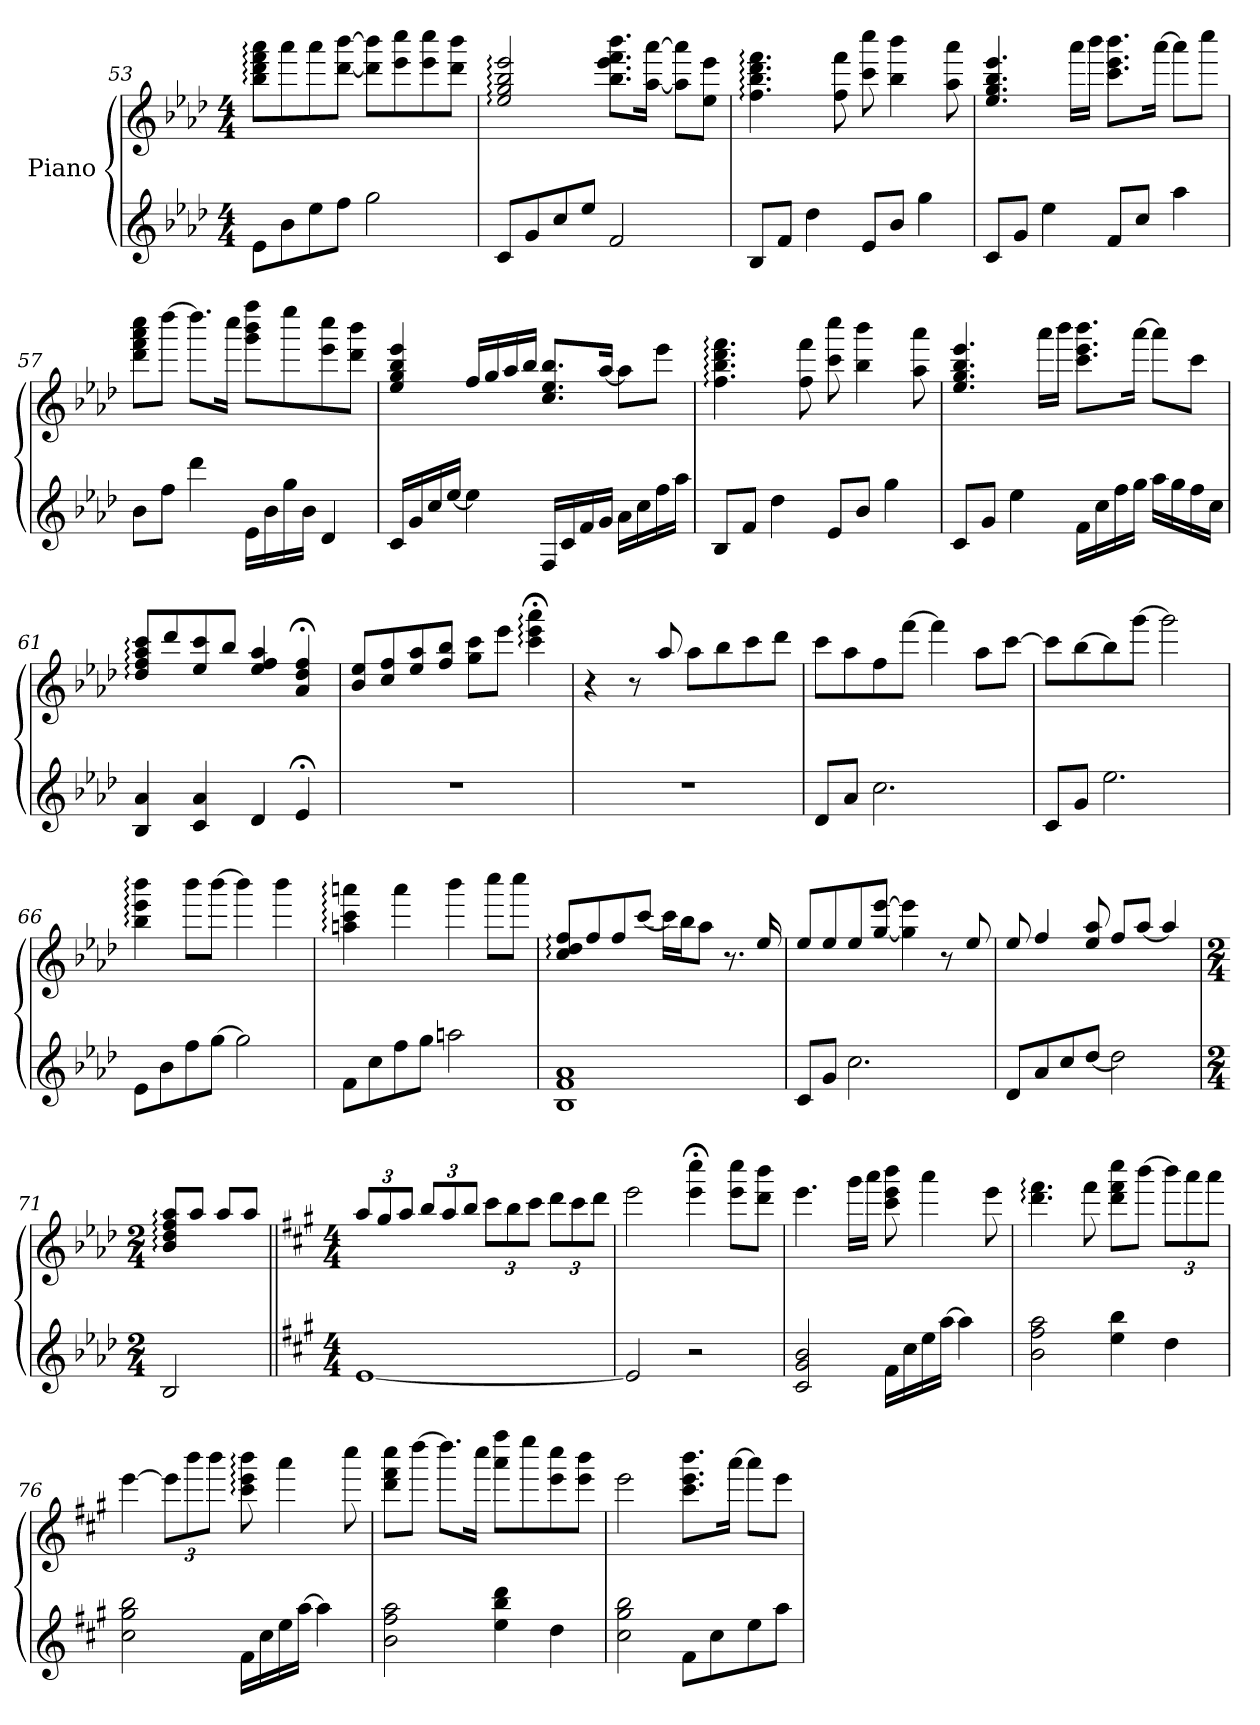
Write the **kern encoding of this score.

**kern	**kern
*part1	*part1
*staff2	*staff1
*I"Piano	*
*clefG2	*clefG2
*k[b-e-a-d-]	*k[b-e-a-d-]
*A-:	*A-:
*M4/4	*M4/4
=53	=53
8e-\L	8bb-\: 8ddd-\: 8fff\: 8aaa-\:L
8b-\	8aaa-\
8ee-\	8aaa-\
8ff\J	[8ddd-\ [8bbb-\J
2gg\	8ddd-\] 8bbb-\]L
.	8eee-\ 8cccc\
.	8eee-\ 8cccc\
.	8ddd-\ 8bbb-\J
=54	=54
8c/L	2ee-/: 2gg/: 2bb-/: 2eee-/:
8g/	.
8cc/	.
8ee-/J	.
2f/	8.bb-\ 8.eee-\ 8.fff\ 8.bbb-\L
.	[16aa-\ [16aaa-\Jk
.	8aa-\] 8aaa-\]L
.	8ee-\ 8eee-\J
!!LO:LB:g=z
=55	=55
8B-/L	4.ff\: 4.bb-\: 4.ddd-\: 4.fff\:
8f/J	.
4dd-\	.
.	8ff\ 8fff\
8e-/L	8ccc\ 8cccc\
8b-/J	4bb-\ 4bbb-\
4gg\	.
.	8aa-\ 8aaa-\
=56	=56
8c/L	4.ee-/ 4.gg/ 4.bb-/ 4.eee-/
8g/J	.
4ee-\	.
.	16aaa-\LL
.	16bbb-\JJ
8f/L	8.ccc\ 8.eee-\ 8.bbb-\L
8cc/J	.
.	[16aaa-\Jk
4aa-\	8aaa-\L]
.	8cccc\J
=57	=57
8b-\L	8ddd-\ 8fff\ 8aaa-\ 8cccc\L
8ff\J	[8dddd-\J
4ddd-\	8.dddd-\L]
.	16cccc\Jk
16e-\LL	8ggg\ 8bbb-\ 8ffff\L
16b-\	.
16gg\	8eeee-\
16b-\JJ	.
4d-/	8eee-\ 8cccc\
.	8ddd-\ 8bbb-\J
!!LO:LB:g=z
=58	=58
16c/LL	4ee-/ 4gg/ 4bb-/ 4eee-/
16g/	.
16cc/	.
[16ee-/JJ	.
4ee-\]	16ff/LL
.	16gg/
.	16aa-/
.	16bb-/JJ
16F/LL	8.cc/ 8.ee-/ 8.bb-/L
16c/	.
16f/	.
16g/JJ	[16aa-/Jk
16a-\LL	8aa-\L]
16cc\	.
16ff\	8eee-\J
16aa-\JJ	.
=59	=59
8B-/L	4.ff\: 4.bb-\: 4.ddd-\: 4.fff\:
8f/J	.
4dd-\	.
.	8ff\ 8fff\
8e-/L	8ccc\ 8cccc\
8b-/J	4bb-\ 4bbb-\
4gg\	.
.	8aa-\ 8aaa-\
=60	=60
8c/L	4.ee-/ 4.gg/ 4.bb-/ 4.eee-/
8g/J	.
4ee-\	.
.	16aaa-\LL
.	16bbb-\JJ
16f\LL	8.ccc\ 8.eee-\ 8.bbb-\L
16cc\	.
16ff\	.
16gg\JJ	[16aaa-\Jk
16aa-\LL	8aaa-\L]
16gg\	.
16ff\	8ccc\J
16cc\JJ	.
!!LO:LB:g=z
=61	=61
4B-/ 4a-/	8dd-/: 8ff/: 8aa-/: 8ccc/:L
.	8ddd-/
4c/ 4a-/	8ee-/ 8ccc/
.	8bb-/J
4d-/	4ee-/ 4ff/ 4aa-/
4e-;</	4a-/;< 4dd-/;< 4ff/;<
=62	=62
1r	8b-/ 8ee-/L
.	8cc/ 8ff/
.	8ee-/ 8aa-/
.	8ff/ 8bb-/J
.	8gg\ 8ccc\L
.	8eee-\J
.	4ccc\;<: 4eee-\;<: 4aaa-\;<:
=63	=63
1r	4r
.	8r
.	8aa-/
.	8aa-\L
.	8bb-\
.	8ccc\
.	8ddd-\J
=64	=64
8d-/L	8ccc\L
8a-/J	8aa-\
2.cc\	8ff\
.	[8fff\J
.	4fff\]
.	8aa-\L
.	[8ccc\J
=65	=65
8c/L	8ccc\L]
8g/J	[8bb-\
2.ee-\	8bb-\]
.	[8ggg\J
.	2ggg\]
!!LO:PB:g=z
=66	=66
8e-\L	4bb-\: 4eee-\: 4bbb-\:
8b-\	.
8ff\	8bbb-\L
[8gg\J	[8bbb-\J
2gg\]	4bbb-\]
.	4bbb-\
=67	=67
8f\L	4aan\: 4ccc\: 4aaan\:
8cc\	.
8ff\	4aaa\
8gg\J	.
2aan\	4bbb-\
.	8cccc\L
.	8cccc\J
=68	=68
1B- 1f 1a-	8cc/: 8dd-/: 8ff/:L
.	8ff/
.	8ff/
.	[8ccc/J
.	16ccc\LL]
.	16bb-\J
.	8aa-\J
.	8.r
.	16ee-/
=69	=69
8c/L	8ee-/L
8g/J	8ee-/
2.cc\	8ee-/
.	[8gg/ [8eee-/J
.	4gg\] 4eee-\]
.	8r
.	8ee-/
!!LO:LB:g=z
=70	=70
8d-/L	8ee-/
8a-/	4ff/
8cc/	.
[8dd-/J	8ee-/ 8aa-/
2dd-\]	8ff/L
.	[8aa-/J
.	4aa-/]
=71	=71
*M2/4	*M2/4
2B-/	8b-/: 8dd-/: 8ff/: 8aa-/:L
.	8aa-/J
.	8aa-/L
.	8aa-/J
=72||	=72||
*k[f#c#g#]	*k[f#c#g#]
*A:	*A:
*M4/4	*M4/4
*	*Xbrackettup
[1e	12aa/L
.	12gg#/
.	12aa/J
.	12bb/L
.	12aa/
.	12bb/J
.	12ccc#\L
.	12bb\
.	12ccc#\J
.	12ddd\L
.	12ccc#\
.	12ddd\J
=73	=73
2e/]	2eee\
2r	4eee\;< 4cccc#\;<
.	8eee\ 8cccc#\L
.	8ddd\ 8bbb\J
!!LO:LB:g=z
=74	=74
2c#/ 2g#/ 2b/	4.eee\
.	16ggg#\LL
.	16aaa\JJ
16f#\LL	8ccc#\ 8eee\ 8bbb\
16cc#\	.
16ee\	4aaa\
[16aa\JJ	.
4aa\]	.
.	8eee\
=75	=75
2b\ 2ff#\ 2aa\	4.ddd\: 4.fff#\:
.	8fff#\
4ee\ 4bb\	8ddd\ 8fff#\ 8cccc#\L
.	[8bbb\J
4dd\	12bbb\L]
.	12aaa\
.	12aaa\J
=76	=76
2cc#\ 2gg#\ 2bb\	[4eee\
.	12eee\L]
.	12bbb\
.	12bbb\J
16f#\LL	8ccc#\: 8eee\: 8bbb\:
16cc#\	.
16ee\	4aaa\
[16aa\JJ	.
4aa\]	.
.	8cccc#\
!!LO:LB:g=z
=77	=77
2b\ 2ff#\ 2aa\	8ddd\ 8fff#\ 8cccc#\L
.	[8dddd\J
.	8.dddd\L]
.	16cccc#\Jk
4ee\ 4bb\ 4ddd\	8aaa\ 8ffff#\L
.	8eeee\
4dd\	8eee\ 8cccc#\
.	8eee\ 8bbb\J
=78	=78
2cc#\ 2gg#\ 2bb\	2eee\
8f#\L	8.ccc#\ 8.eee\ 8.bbb\L
8cc#\	.
.	[16aaa\Jk
8ee\	8aaa\L]
8aa\J	8eee\J
=	=
*-	*-
